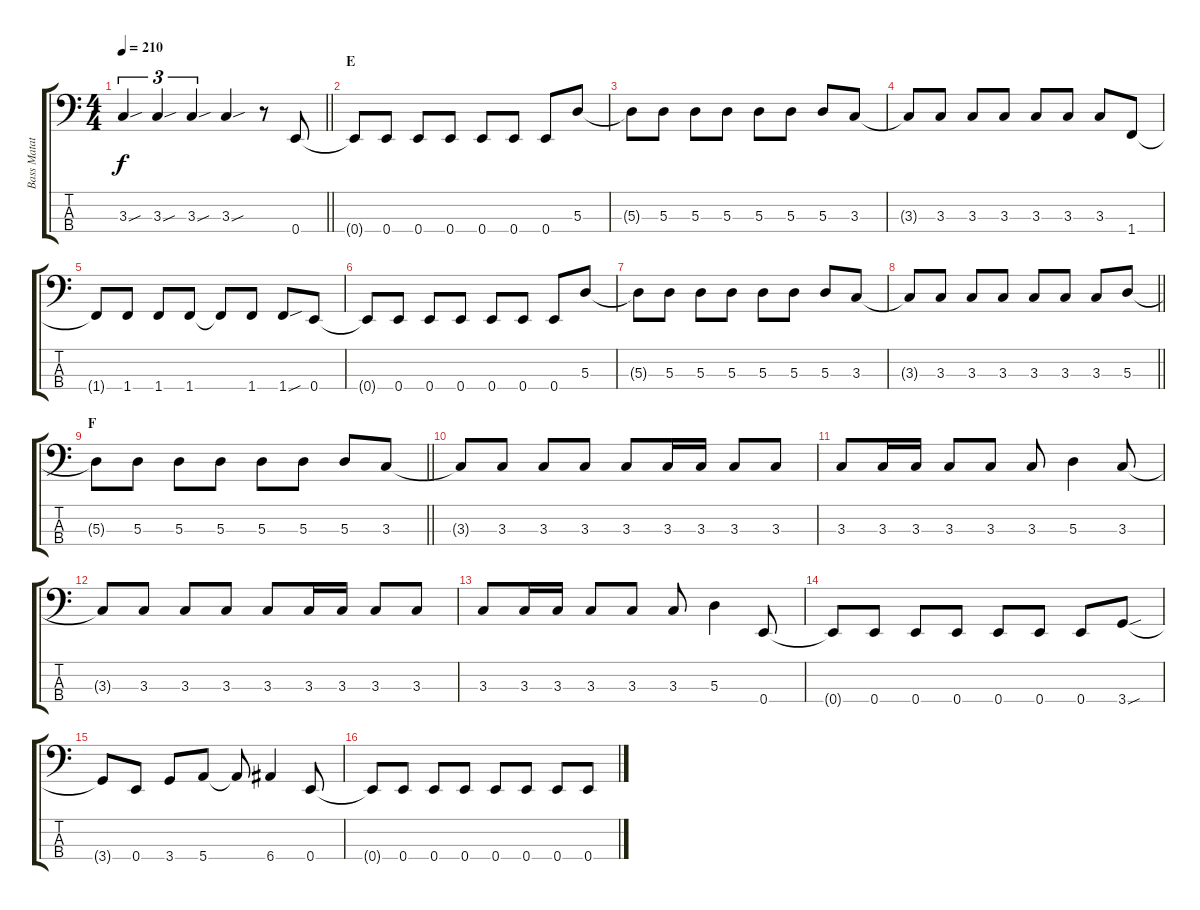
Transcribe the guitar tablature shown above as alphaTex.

\track ("Bass Matatabi" "Bass Matat") {instrument electricbasspick}
\staff {score tabs}
\tuning (G2 D2 A1 E1) {hide}
\ts (4 4)
\tempo 210
\clef f4
\barLineRight lightlight
\ks c
3.3{sou}.4{tu (3 2) dy f} 3.3{sou}.4{tu (3 2)} 3.3{sou}.4{tu (3 2)} 3.3{sou}.4 r.8 0.4.8 |
\section ("" "E")
0.4{t}.8 0.4.8 0.4.8 0.4.8 0.4.8 0.4.8 0.4.8 5.3.8 |
5.3{t}.8 5.3.8 5.3.8 5.3.8 5.3.8 5.3.8 5.3.8 3.3.8 |
3.3{t}.8 3.3.8 3.3.8 3.3.8 3.3.8 3.3.8 3.3.8 1.4.8 |
1.4{t}.8 1.4.8 1.4.8 1.4.8 1.4{t}.8 1.4.8 1.4{sou}.8 0.4.8 |
0.4{t}.8 0.4.8 0.4.8 0.4.8 0.4.8 0.4.8 0.4.8 5.3.8 |
5.3{t}.8 5.3.8 5.3.8 5.3.8 5.3.8 5.3.8 5.3.8 3.3.8 |
\barLineRight lightlight
3.3{t}.8 3.3.8 3.3.8 3.3.8 3.3.8 3.3.8 3.3.8 5.3.8 |
\section ("" "F")
\barLineRight lightlight
5.3{t}.8 5.3.8 5.3.8 5.3.8 5.3.8 5.3.8 5.3.8 3.3.8 |
3.3{t}.8 3.3.8 3.3.8 3.3.8 3.3.8 3.3.16 3.3.16 3.3.8 3.3.8 |
3.3.8 3.3.16 3.3.16 3.3.8 3.3.8 3.3.8 5.3.4 3.3.8 |
3.3{t}.8 3.3.8 3.3.8 3.3.8 3.3.8 3.3.16 3.3.16 3.3.8 3.3.8 |
3.3.8 3.3.16 3.3.16 3.3.8 3.3.8 3.3.8 5.3.4 0.4.8 |
0.4{t}.8 0.4.8 0.4.8 0.4.8 0.4.8 0.4.8 0.4.8 3.4{sou}.8 |
3.4{t}.8 0.4.8 3.4.8 5.4.8 5.4{t}.8 6.4.4 0.4.8 |
0.4{t}.8 0.4.8 0.4.8 0.4.8 0.4.8 0.4.8 0.4.8 0.4.8
